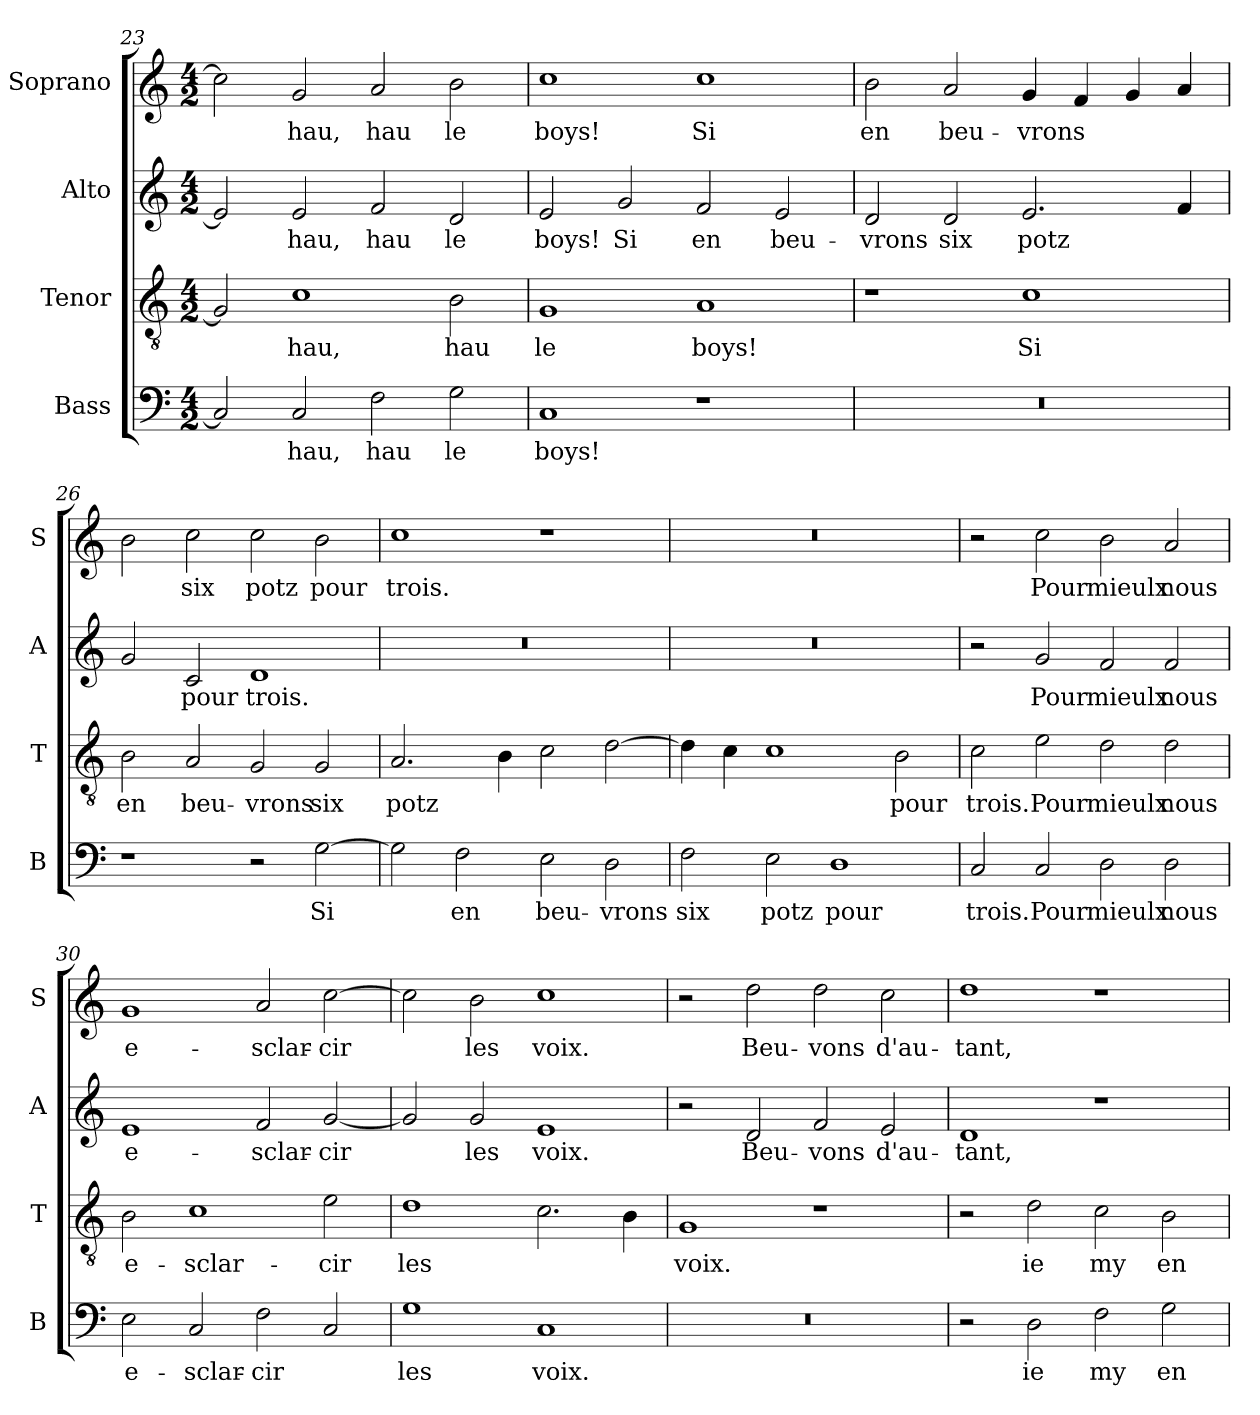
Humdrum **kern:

**kern	**text	**kern	**text	**kern	**text	**kern	**text
*part4	*part4	*part3	*part3	*part2	*part2	*part1	*part1
*staff4	*staff4	*staff3	*staff3	*staff2	*staff2	*staff1	*staff1
*I"Bass	*	*I"Tenor	*	*I"Alto	*	*I"Soprano	*
*I'B	*	*I'T	*	*I'A	*	*I'S	*
*clefF4	*	*clefGv2	*	*clefG2	*	*clefG2	*
*k[]	*	*k[]	*	*k[]	*	*k[]	*
*C:	*	*C:	*	*C:	*	*C:	*
*M4/2	*	*M4/2	*	*M4/2	*	*M4/2	*
=23	=23	=23	=23	=23	=23	=23	=23
2C/]	.	2G/]	.	2e/]	.	2cc\]	.
!	!LO:LY:b	!	!LO:LY:b	!	!LO:LY:b	!	!LO:LY:b
2C/	hau,	1c	hau,	2e/	hau,	2g/	hau,
!	!LO:LY:b	!	!	!	!LO:LY:b	!	!LO:LY:b
2F\	hau	.	.	2f/	hau	2a/	hau
!	!LO:LY:b	!	!LO:LY:b	!	!LO:LY:b	!	!LO:LY:b
2G\	le	2B\	hau	2d/	le	2b\	le
=24	=24	=24	=24	=24	=24	=24	=24
!	!LO:LY:b	!	!LO:LY:b	!	!LO:LY:b	!	!LO:LY:b
1C	boys!	1G	le	2e/	boys!	1cc	boys!
!	!	!	!	!	!LO:LY:b	!	!
.	.	.	.	2g/	Si	.	.
!	!	!	!LO:LY:b	!	!LO:LY:b	!	!LO:LY:b
1r	.	1A	boys!	2f/	en	1cc	Si
!	!	!	!	!	!LO:LY:b	!	!
.	.	.	.	2e/	beu-	.	.
=25	=25	=25	=25	=25	=25	=25	=25
!	!	!	!	!	!LO:LY:b	!	!LO:LY:b
0r	.	1r	.	2d/	-vrons	2b\	en
!	!	!	!	!	!LO:LY:b	!	!LO:LY:b
.	.	.	.	2d/	six	2a/	beu-
!	!	!	!LO:LY:b	!	!LO:LY:b	!	!LO:LY:b
.	.	1c	Si	2.e/	potz	4g/	-vrons
.	.	.	.	.	.	4f/	.
.	.	.	.	.	.	4g/	.
.	.	.	.	4f/	.	4a/	.
!!LO:LB:g=z
=26	=26	=26	=26	=26	=26	=26	=26
!	!	!	!LO:LY:b	!	!	!	!
1r	.	2B\	en	2g/	.	2b\	.
!	!	!	!LO:LY:b	!	!LO:LY:b	!	!LO:LY:b
.	.	2A/	beu-	2c/	pour	2cc\	six
!	!	!	!LO:LY:b	!	!LO:LY:b	!	!LO:LY:b
2r	.	2G/	-vrons	1d	trois.	2cc\	potz
!	!LO:LY:b	!	!LO:LY:b	!	!	!	!LO:LY:b
[2G\	Si	2G/	six	.	.	2b\	pour
=27	=27	=27	=27	=27	=27	=27	=27
!	!	!	!LO:LY:b	!	!	!	!LO:LY:b
2G\]	.	2.A/	potz	0r	.	1cc	trois.
!	!LO:LY:b	!	!	!	!	!	!
2F\	en	.	.	.	.	.	.
.	.	4B\	.	.	.	.	.
!	!LO:LY:b	!	!	!	!	!	!
2E\	beu-	2c\	.	.	.	1r	.
!	!LO:LY:b	!	!	!	!	!	!
2D\	-vrons	[2d\	.	.	.	.	.
=28	=28	=28	=28	=28	=28	=28	=28
!	!LO:LY:b	!	!	!	!	!	!
2F\	six	4d\]	.	0r	.	0r	.
.	.	4c\	.	.	.	.	.
!	!LO:LY:b	!	!	!	!	!	!
2E\	potz	1c	.	.	.	.	.
!	!LO:LY:b	!	!	!	!	!	!
1D	pour	.	.	.	.	.	.
!	!	!	!LO:LY:b	!	!	!	!
.	.	2B\	pour	.	.	.	.
=29	=29	=29	=29	=29	=29	=29	=29
!	!LO:LY:b	!	!LO:LY:b	!	!	!	!
2C/	trois.	2c\	trois.	2r	.	2r	.
!	!LO:LY:b	!	!LO:LY:b	!	!LO:LY:b	!	!LO:LY:b
2C/	Pour	2e\	Pour	2g/	Pour	2cc\	Pour
!	!LO:LY:b	!	!LO:LY:b	!	!LO:LY:b	!	!LO:LY:b
2D\	mieulx	2d\	mieulx	2f/	mieulx	2b\	mieulx
!	!LO:LY:b	!	!LO:LY:b	!	!LO:LY:b	!	!LO:LY:b
2D\	nous	2d\	nous	2f/	nous	2a/	nous
!!LO:PB:g=z
=30	=30	=30	=30	=30	=30	=30	=30
!	!LO:LY:b	!	!LO:LY:b	!	!LO:LY:b	!	!LO:LY:b
2E\	e-	2B\	e-	1e	e-	1g	e-
!	!LO:LY:b	!	!LO:LY:b	!	!	!	!
2C/	-sclar-	1c	-sclar-	.	.	.	.
!	!LO:LY:b	!	!	!	!LO:LY:b	!	!LO:LY:b
2F\	-cir	.	.	2f/	-sclar-	2a/	-sclar-
!	!	!	!LO:LY:b	!	!LO:LY:b	!	!LO:LY:b
2C/	.	2e\	-cir	[2g/	-cir	[2cc\	-cir
=31	=31	=31	=31	=31	=31	=31	=31
!	!LO:LY:b	!	!LO:LY:b	!	!	!	!
1G	les	1d	les	2g/]	.	2cc\]	.
!	!	!	!	!	!LO:LY:b	!	!LO:LY:b
.	.	.	.	2g/	les	2b\	les
!	!LO:LY:b	!	!	!	!LO:LY:b	!	!LO:LY:b
1C	voix.	2.c\	.	1e	voix.	1cc	voix.
.	.	4B\	.	.	.	.	.
=32	=32	=32	=32	=32	=32	=32	=32
!	!	!	!LO:LY:b	!	!	!	!
0r	.	1G	voix.	2r	.	2r	.
!	!	!	!	!	!LO:LY:b	!	!LO:LY:b
.	.	.	.	2d/	Beu-	2dd\	Beu-
!	!	!	!	!	!LO:LY:b	!	!LO:LY:b
.	.	1r	.	2f/	-vons	2dd\	-vons
!	!	!	!	!	!LO:LY:b	!	!LO:LY:b
.	.	.	.	2e/	d'au-	2cc\	d'au-
=33	=33	=33	=33	=33	=33	=33	=33
!	!	!	!	!	!LO:LY:b	!	!LO:LY:b
2r	.	2r	.	1d	-tant,	1dd	-tant,
!	!LO:LY:b	!	!LO:LY:b	!	!	!	!
2D\	ie	2d\	ie	.	.	.	.
!	!LO:LY:b	!	!LO:LY:b	!	!	!	!
2F\	my	2c\	my	1r	.	1r	.
!	!LO:LY:b	!	!LO:LY:b	!	!	!	!
2G\	en	2B\	en	.	.	.	.
=	=	=	=	=	=	=	=
*-	*-	*-	*-	*-	*-	*-	*-
